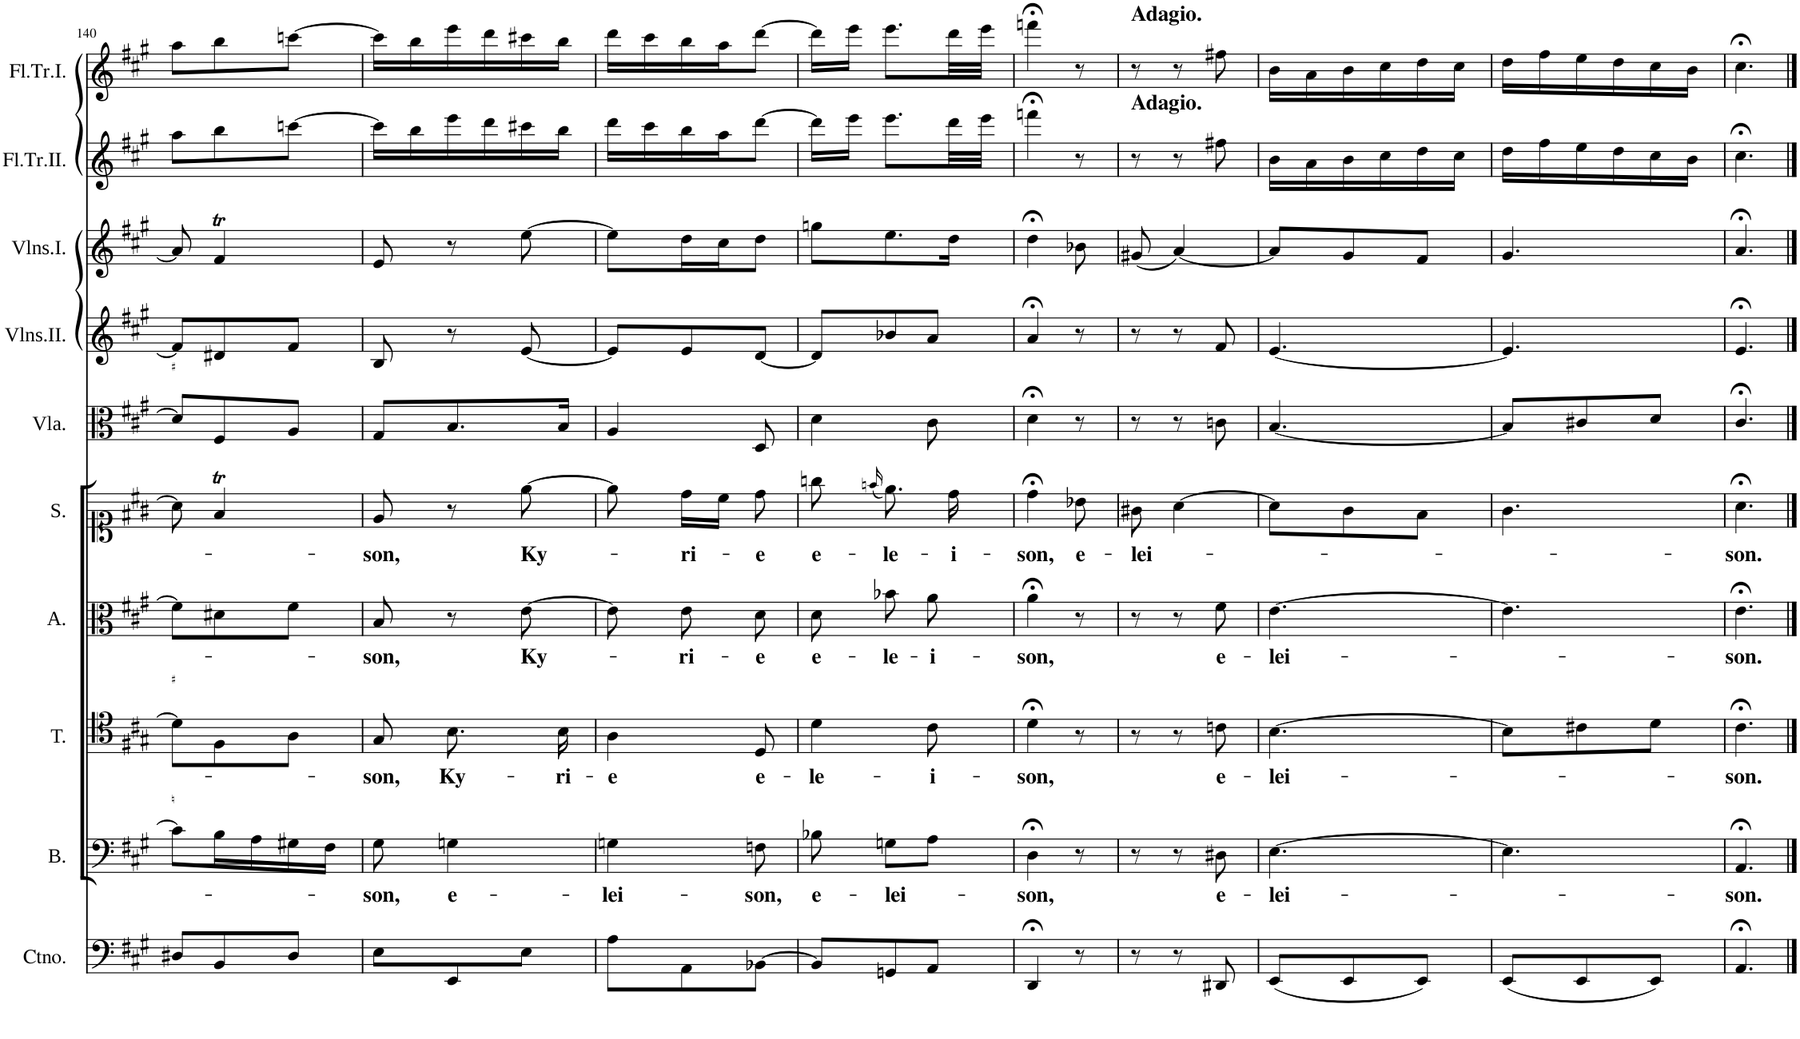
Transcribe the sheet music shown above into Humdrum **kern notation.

**kern	**kern	**text	**kern	**text	**kern	**text	**kern	**text	**kern	**kern	**kern	**kern	**kern
*part10	*part9	*part9	*part8	*part8	*part7	*part7	*part6	*part6	*part5	*part4	*part3	*part2	*part1
*staff10	*staff9	*staff9	*staff8	*staff8	*staff7	*staff7	*staff6	*staff6	*staff5	*staff4	*staff3	*staff2	*staff1
*I"Continuo.	*I"Basso.	*	*I"Tenore.	*	*I"Alto.	*	*I"Soprano.	*	*I"Viola	*I"Violino II.	*I"Violino I.	*I"Flauto Traverso II.	*I"Flauto Traverso I.
*I'Ctno.	*I'B.	*	*I'T.	*	*I'A.	*	*I'S.	*	*I'Vla.	*	*	*I'Fl.Tr.II.	*I'Fl.Tr.I.
!!LO:PB:g=z
*clefF4	*clefF4	*	*clefC4	*	*clefC3	*	*clefC1	*	*clefC3	*clefG2	*clefG2	*clefG2	*clefG2
*k[f#c#g#]	*k[f#c#g#]	*	*k[f#c#g#]	*	*k[f#c#g#]	*	*k[f#c#g#]	*	*k[f#c#g#]	*k[f#c#g#]	*k[f#c#g#]	*k[f#c#g#]	*k[f#c#g#]
*M3/8	*M3/8	*	*M3/8	*	*M3/8	*	*M3/8	*	*M3/8	*M3/8	*M3/8	*M3/8	*M3/8
=140	=140	=140	=140	=140	=140	=140	=140	=140	=140	=140	=140	=140	=140
8D#X/L	8c\L]	.	8d#\L]	.	8f#\L]	.	8a\]	.	8d#/L]	8f#/L]	8a/]	8aa\L	8aa\L
8BB/	16B\L	.	8F#\	.	8d#X\	.	4f#T/	.	8F#/	8d#X/	4f#T/	8bb\	8bb\
.	16A\	.	.	.	.	.	.	.	.	.	.	.	.
8D#/J	16G#X\	.	8A\J	.	8f#\J	.	.	.	8A/J	8f#/J	.	[8cccn\J	[8cccn\J
.	16F#\JJ	.	.	.	.	.	.	.	.	.	.	.	.
=141	=141	=141	=141	=141	=141	=141	=141	=141	=141	=141	=141	=141	=141
!	!	!LO:LY:b	!	!LO:LY:b	!	!LO:LY:b	!	!LO:LY:b	!	!	!	!	!
8E\L	8G#\	-son,	8G#/	-son,	8B/	-son,	8e/	-son,	8G#/L	8B/	8e/	16ccc\LL]	16ccc\LL]
.	.	.	.	.	.	.	.	.	.	.	.	16bb\	16bb\
!	!	!LO:LY:b	!	!LO:LY:b	!	!	!	!	!	!	!	!	!
8EE/	4Gn\	e-	8.B\	Ky-	8r	.	8r	.	8.B/	8r	8r	16eee\	16eee\
.	.	.	.	.	.	.	.	.	.	.	.	16ddd\	16ddd\
!	!	!	!	!	!	!LO:LY:b	!	!LO:LY:b	!	!	!	!	!
8E\J	.	.	.	.	[8e\	Ky-	[8ee\	Ky-	.	[8e/	[8ee\	16ccc#X\	16ccc#X\
!	!	!	!	!LO:LY:b	!	!	!	!	!	!	!	!	!
.	.	.	16B\	-ri-	.	.	.	.	16B/Jk	.	.	16bb\JJ	16bb\JJ
=142	=142	=142	=142	=142	=142	=142	=142	=142	=142	=142	=142	=142	=142
!	!	!LO:LY:b	!	!LO:LY:b	!	!	!	!	!	!	!	!	!
8A\L	4Gn\	-lei-	4A\	e	8e\]	.	8ee\]	.	4A/	8e/L]	8ee\L]	16ddd\LL	16ddd\LL
.	.	.	.	.	.	.	.	.	.	.	.	16ccc#\	16ccc#\
!	!	!	!	!	!	!LO:LY:b	!	!LO:LY:b	!	!	!	!	!
8AA\	.	.	.	.	8e\	-ri-	16dd\LL	-ri-	.	8e/	16dd\L	16bb\	16bb\
.	.	.	.	.	.	.	16cc#\JJ	.	.	.	16cc#\J	16aa\J	16aa\J
!	!	!LO:LY:b	!	!LO:LY:b	!	!LO:LY:b	!	!LO:LY:b	!	!	!	!	!
[8BB-X\J	8Fn\	-son,	8D/	e-	8d\	e	8dd\	-e	8D/	[8d/J	8dd\J	[8ddd\J	[8ddd\J
=143	=143	=143	=143	=143	=143	=143	=143	=143	=143	=143	=143	=143	=143
!	!	!LO:LY:b	!	!LO:LY:b	!	!LO:LY:b	!	!LO:LY:b	!	!	!	!	!
8BB-/L]	8B-X\	e-	4d\	-le-	8d\	e-	8ggn\	e-	4d\	8d/L]	8ggn\L	16ddd\LL]	16ddd\LL]
.	.	.	.	.	.	.	.	.	.	.	.	16eee\JJ	16eee\JJ
.	.	.	.	.	.	.	(16qffn/	.	.	.	.	.	.
!	!	!LO:LY:b	!	!	!	!LO:LY:b	!	!LO:LY:b	!	!	!	!	!
8GGn/	8Gn\L	-lei-	.	.	8b-X\	-le-	8.ee\)	-le-	.	8b-X/	8.ee\	8.eee\L	8.eee\L
!	!	!	!	!LO:LY:b	!	!LO:LY:b	!	!	!	!	!	!	!
8AA/J	8A\J	.	8c#\	-i-	8a\	-i-	.	.	8c#\	8a/J	.	.	.
!	!	!	!	!	!	!	!	!LO:LY:b	!	!	!	!	!
.	.	.	.	.	.	.	16dd\	-i-	.	.	16dd\Jk	32ddd\LL	32ddd\LL
.	.	.	.	.	.	.	.	.	.	.	.	32eee\JJJ	32eee\JJJ
=144	=144	=144	=144	=144	=144	=144	=144	=144	=144	=144	=144	=144	=144
!	!	!LO:LY:b	!	!LO:LY:b	!	!LO:LY:b	!	!LO:LY:b	!	!	!	!	!
4DD;</	4D;<\	-son,	4d;<\	-son,	4a;<\	-son,	4dd;<\	-son,	4d;<\	4a;</	4dd;<\	4fffn;<\	4fffn;<\
!	!	!	!	!	!	!	!	!LO:LY:b	!	!	!	!	!
8r	8r	.	8r	.	8r	.	8b-X\	e-	8r	8r	8b-X\	8r	8r
=145	=145	=145	=145	=145	=145	=145	=145	=145	=145	=145	=145	=145	=145
!	!	!	!	!	!	!	!	!	!	!	!	!	!LO:TX:a:B:t=Adagio.
!	!	!	!	!	!	!	!	!	!	!	!	!LO:TX:a:B:t=Adagio.	!
!	!	!	!	!	!	!	!	!LO:LY:b	!	!	!	!	!
8r	8r	.	8r	.	8r	.	8g#X\	-lei-	8r	8r	(8g#X/	8r	8r
8r	8r	.	8r	.	8r	.	[4a\	.	8r	8r	[4a/)	8r	8r
!	!	!LO:LY:b	!	!LO:LY:b	!	!LO:LY:b	!	!	!	!	!	!	!
8DD#X/	8D#X\	e-	8cn\	e-	8f#\	e-	.	.	8cn\	8f#/	.	8ff#X\	8ff#X\
=146	=146	=146	=146	=146	=146	=146	=146	=146	=146	=146	=146	=146	=146
!	!	!LO:LY:b	!	!LO:LY:b	!	!LO:LY:b	!	!	!	!	!	!	!
(8EE/L	[4.E\	-lei-	[4.B\	-lei-	[4.e\	-lei-	8a\L]	.	[4.B/	[4.e/	8a/L]	16b\LL	16b\LL
.	.	.	.	.	.	.	.	.	.	.	.	16a\	16a\
8EE/	.	.	.	.	.	.	8g#\	.	.	.	8g#/	16b\	16b\
.	.	.	.	.	.	.	.	.	.	.	.	16cc#\	16cc#\
8EE/J)	.	.	.	.	.	.	8f#\J	.	.	.	8f#/J	16dd\	16dd\
.	.	.	.	.	.	.	.	.	.	.	.	16cc#\JJ	16cc#\JJ
=147	=147	=147	=147	=147	=147	=147	=147	=147	=147	=147	=147	=147	=147
(8EE/L	4.E\]	.	8B\L]	.	4.e\]	.	4.g#\	.	8B/L]	4.e/]	4.g#/	16dd\LL	16dd\LL
.	.	.	.	.	.	.	.	.	.	.	.	16ff#\	16ff#\
8EE/	.	.	8c#X\	.	.	.	.	.	8c#X/	.	.	16ee\	16ee\
.	.	.	.	.	.	.	.	.	.	.	.	16dd\	16dd\
8EE/J)	.	.	8d\J	.	.	.	.	.	8d/J	.	.	16cc#\	16cc#\
.	.	.	.	.	.	.	.	.	.	.	.	16b\JJ	16b\JJ
=148	=148	=148	=148	=148	=148	=148	=148	=148	=148	=148	=148	=148	=148
!	!	!LO:LY:b	!	!LO:LY:b	!	!LO:LY:b	!	!LO:LY:b	!	!	!	!	!
4.AA;</	4.AA;</	-son.	4.c#;<\	-son.	4.e;<\	-son.	4.a;<\	-son.	4.c#;</	4.e;</	4.a;</	4.cc#;<\	4.cc#;<\
==	==	==	==	==	==	==	==	==	==	==	==	==	==
*-	*-	*-	*-	*-	*-	*-	*-	*-	*-	*-	*-	*-	*-
